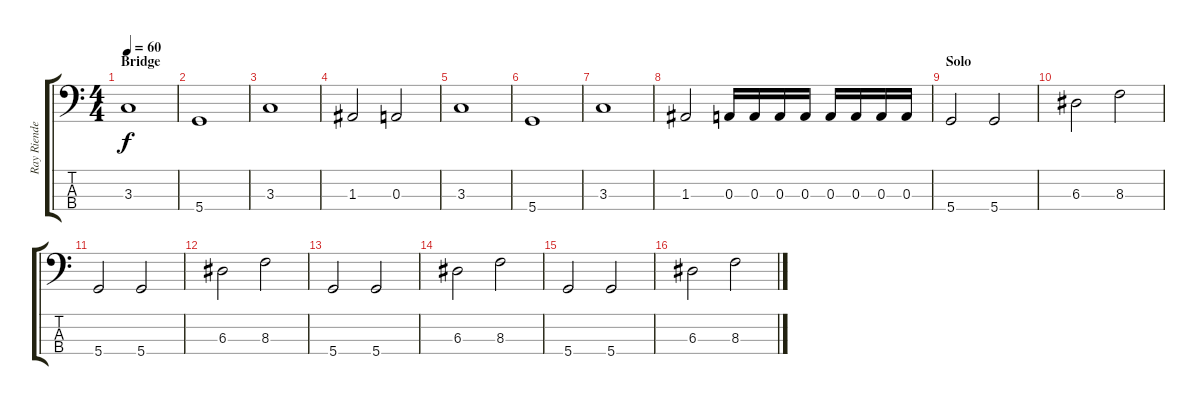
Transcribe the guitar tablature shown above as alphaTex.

\track ("Ray Riendeau" "Ray Riende") {instrument electricbassfinger}
\staff {score tabs}
\tuning (G2 D2 A1 D1) {hide}
\ts (4 4)
\section ("" "Bridge")
\tempo 60
\clef f4
\ks c
3.3.1{dy f} |
5.4.1 |
3.3.1 |
1.3.2 0.3.2 |
3.3.1 |
5.4.1 |
3.3.1 |
1.3.2 0.3.16 0.3.16 0.3.16 0.3.16 0.3.16 0.3.16 0.3.16 0.3.16 |
\section ("" "Solo")
5.4.2 5.4.2 |
6.3.2 8.3.2 |
5.4.2 5.4.2 |
6.3.2 8.3.2 |
5.4.2 5.4.2 |
6.3.2 8.3.2 |
5.4.2 5.4.2 |
6.3.2 8.3.2
